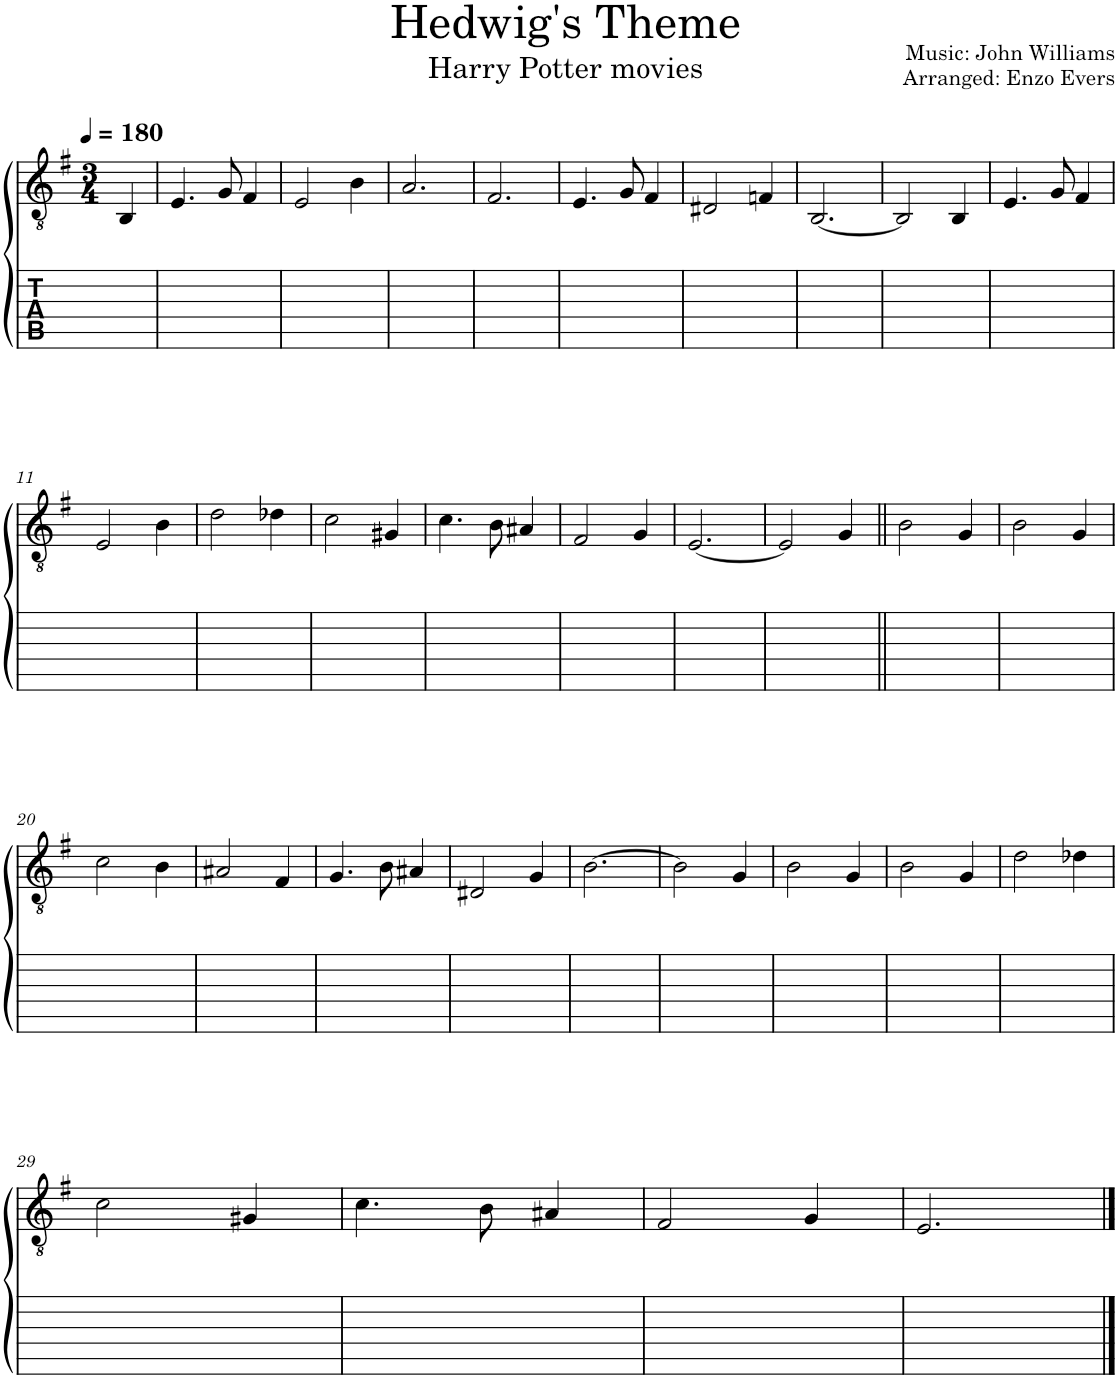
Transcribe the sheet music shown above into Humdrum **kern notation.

**kern	**kern
*part1	*part1
*staff2	*staff1
*I"Classical Guitar	*
*I'Guit.	*
*stria6	*
*	*clefGv2
*k[f#]	*k[f#]
*M3/4	*M3/4
*MM180	*MM180
=1	=1
4r	4BB/
=2	=2
2.r	4.E/
.	8G/
.	4F#/
=3	=3
2.r	2E/
.	4B\
=4	=4
2.r	2.A/
=5	=5
2.r	2.F#/
=6	=6
2.r	4.E/
.	8G/
.	4F#/
=7	=7
2.r	2D#X/
.	4Fn/
=8	=8
2.r	[2.BB/
=9	=9
2.r	2BB/]
.	4BB/
=10	=10
2.r	4.E/
.	8G/
.	4F#/
!!LO:LB:g=z
=11	=11
2.r	2E/
.	4B\
=12	=12
2.r	2d\
.	4d-X\
=13	=13
2.r	2c\
.	4G#X/
=14	=14
2.r	4.c\
.	8B\
.	4A#X/
=15	=15
2.r	2F#/
.	4G/
=16	=16
2.r	[2.E/
=17	=17
2.r	2E/]
.	4G/
=18||	=18||
2.r	2B\
.	4G/
=19	=19
2.r	2B\
.	4G/
!!LO:LB:g=z
=20	=20
2.r	2c\
.	4B\
=21	=21
2.r	2A#X/
.	4F#/
=22	=22
2.r	4.G/
.	8B\
.	4A#X/
=23	=23
2.r	2D#X/
.	4G/
=24	=24
2.r	[2.B\
=25	=25
2.r	2B\]
.	4G/
=26	=26
2.r	2B\
.	4G/
=27	=27
2.r	2B\
.	4G/
=28	=28
2.r	2d\
.	4d-X\
!!LO:LB:g=z
=29	=29
2.r	2c\
.	4G#X/
=30	=30
2.r	4.c\
.	8B\
.	4A#X/
=31	=31
2.r	2F#/
.	4G/
=32	=32
2.r	2.E/
==	==
*-	*-
